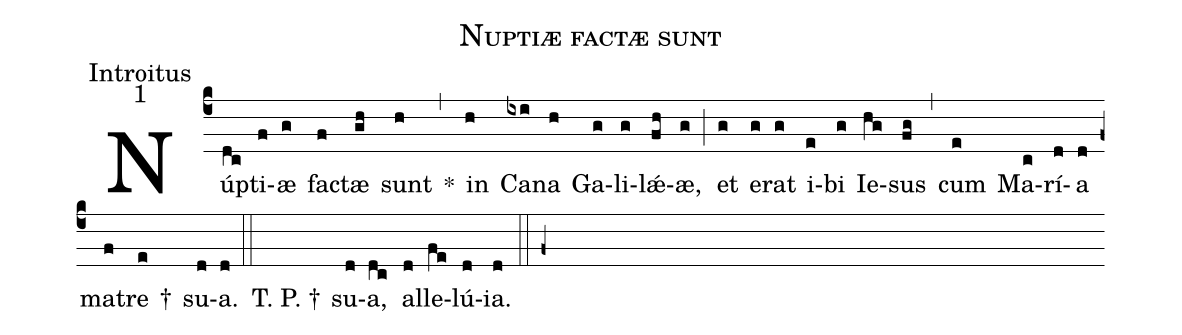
name:Nuptiæ factæ sunt;
office-part:Introitus;
mode:1;
%%
(c4) Núp(dc)ti(f)æ(g) fac(f)tæ(gh) sunt(h) *(,) in(h) Ca(ixi)na(h) Ga(g)li(g)lǽ(fh)æ,(g) (;) et(g) e(g)rat(g) i(e)bi(g) Ie(hg)sus(fg) (,) cum(e) Ma(c)rí(d)a(d) ma(f)tre(e) †() su(d)a.(d) (::) () T. P. †() su(d)a,(dc) al(d)le(fe)lú(d)ia.(d) (::f+)
